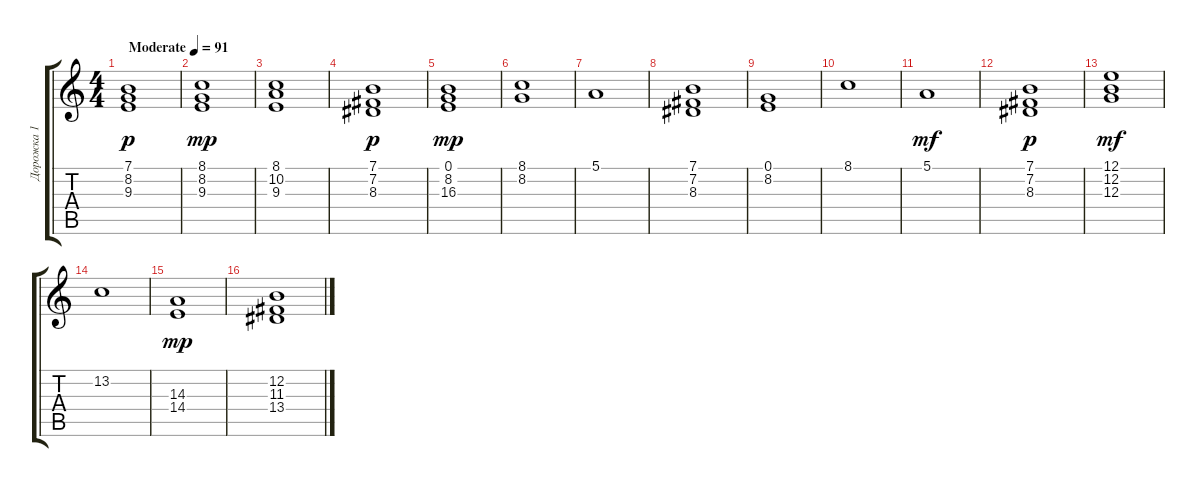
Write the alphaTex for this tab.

\track ("Дорожка 1" "Дорожка 1") {instrument pad2warm}
\staff {score tabs}
\tuning (E4 B3 G3 D3 A2 E2) {hide}
\ts (4 4)
\tempo (91 "Moderate")
\clef g2
\ks c
(7.1 8.2 9.3).1{dy p instrument pad2warm} |
(8.1 8.2 9.3).1{dy mp} |
(8.1 10.2 9.3).1 |
(7.1 7.2 8.3).1{dy p} |
(0.1 8.2 16.3).1{dy mp} |
(8.1 8.2).1 |
5.1.1 |
(7.1 7.2 8.3).1 |
(0.1 8.2).1 |
8.1.1 |
5.1.1{dy mf} |
(7.1 7.2 8.3).1{dy p} |
(12.1 12.2 12.3).1{dy mf} |
13.2.1 |
(14.3 14.4).1{dy mp} |
(12.2 11.3 13.4).1
